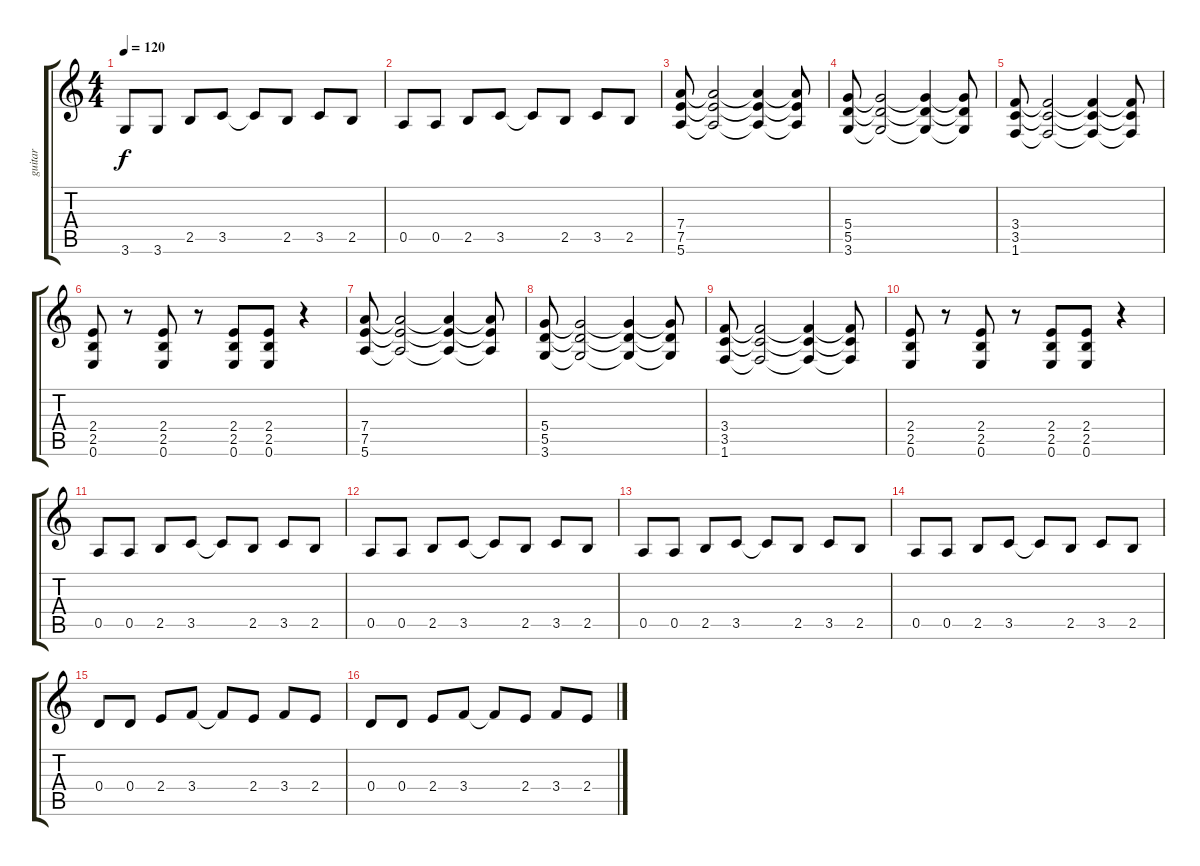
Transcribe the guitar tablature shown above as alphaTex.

\track ("guitar" "guitar") {instrument distortionguitar}
\staff {score tabs}
\tuning (E4 B3 G3 D3 A2 E2) {hide}
\ts (4 4)
\tempo 120
\clef g2
\ks c
3.6.8{dy f} 3.6.8 2.5.8 3.5.8 3.5{t}.8 2.5.8 3.5.8 2.5.8 |
0.5.8 0.5.8 2.5.8 3.5.8 3.5{t}.8 2.5.8 3.5.8 2.5.8 |
(7.4 7.5 5.6).8 (7.4{t} 7.5{t} 5.6{t}).2 (7.4{t} 7.5{t} 5.6{t}).4 (7.4{t} 7.5{t} 5.6{t}).8 |
(5.4 5.5 3.6).8 (5.4{t} 5.5{t} 3.6{t}).2 (5.4{t} 5.5{t} 3.6{t}).4 (5.4{t} 5.5{t} 3.6{t}).8 |
(3.4 3.5 1.6).8 (3.4{t} 3.5{t} 1.6{t}).2 (3.4{t} 3.5{t} 1.6{t}).4 (3.4{t} 3.5{t} 1.6{t}).8 |
(2.4 2.5 0.6).8 r.8 (2.4 2.5 0.6).8 r.8 (2.4 2.5 0.6).8 (2.4 2.5 0.6).8 r.4 |
(7.4 7.5 5.6).8 (7.4{t} 7.5{t} 5.6{t}).2 (7.4{t} 7.5{t} 5.6{t}).4 (7.4{t} 7.5{t} 5.6{t}).8 |
(5.4 5.5 3.6).8 (5.4{t} 5.5{t} 3.6{t}).2 (5.4{t} 5.5{t} 3.6{t}).4 (5.4{t} 5.5{t} 3.6{t}).8 |
(3.4 3.5 1.6).8 (3.4{t} 3.5{t} 1.6{t}).2 (3.4{t} 3.5{t} 1.6{t}).4 (3.4{t} 3.5{t} 1.6{t}).8 |
(2.4 2.5 0.6).8 r.8 (2.4 2.5 0.6).8 r.8 (2.4 2.5 0.6).8 (2.4 2.5 0.6).8 r.4 |
0.5.8 0.5.8 2.5.8 3.5.8 3.5{t}.8 2.5.8 3.5.8 2.5.8 |
0.5.8 0.5.8 2.5.8 3.5.8 3.5{t}.8 2.5.8 3.5.8 2.5.8 |
0.5.8 0.5.8 2.5.8 3.5.8 3.5{t}.8 2.5.8 3.5.8 2.5.8 |
0.5.8 0.5.8 2.5.8 3.5.8 3.5{t}.8 2.5.8 3.5.8 2.5.8 |
0.4.8 0.4.8 2.4.8 3.4.8 3.4{t}.8 2.4.8 3.4.8 2.4.8 |
0.4.8 0.4.8 2.4.8 3.4.8 3.4{t}.8 2.4.8 3.4.8 2.4.8
